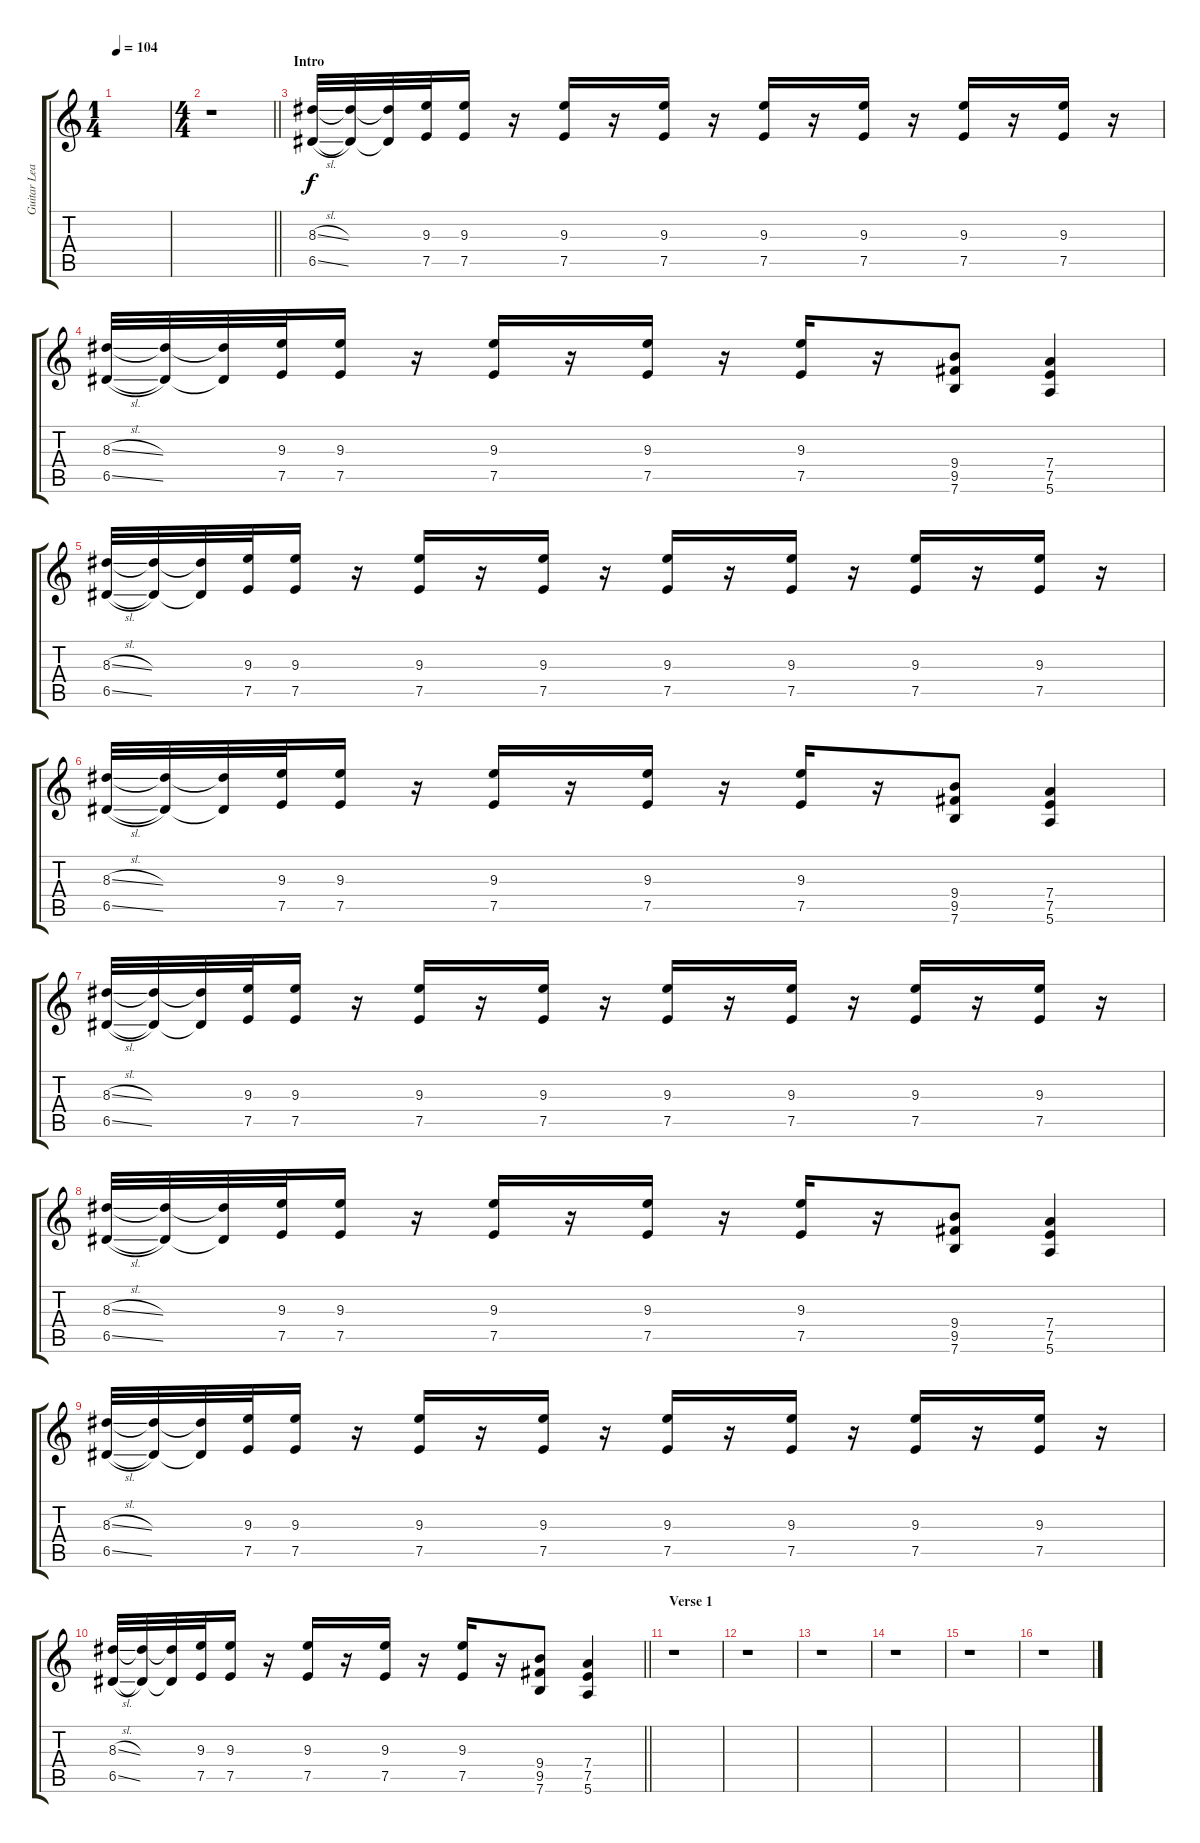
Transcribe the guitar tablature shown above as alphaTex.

\track ("Guitar Lead" "Guitar Lea") {instrument distortionguitar}
\staff {score tabs}
\tuning (E4 B3 G3 D3 A2 E2) {hide}
\ts (1 4)
\tempo 104
\clef g2
\ks c
|
\ts (4 4)
\barLineRight lightlight
r.1 |
\section ("" "Intro")
(8.3{sl} 6.5{sl}).32 (8.3{t} 6.5{t}).32 (8.3{t} 6.5{t}).32 (9.3 7.5).32 (9.3 7.5).16 r.16 (9.3 7.5).16 r.16 (9.3 7.5).16 r.16 (9.3 7.5).16 r.16 (9.3 7.5).16 r.16 (9.3 7.5).16 r.16 (9.3 7.5).16 r.16 |
(8.3{sl} 6.5{sl}).32 (8.3{t} 6.5{t}).32 (8.3{t} 6.5{t}).32 (9.3 7.5).32 (9.3 7.5).16 r.16 (9.3 7.5).16 r.16 (9.3 7.5).16 r.16 (9.3 7.5).16 r.16 (9.4 9.5 7.6).8 (7.4 7.5 5.6).4 |
(8.3{sl} 6.5{sl}).32 (8.3{t} 6.5{t}).32 (8.3{t} 6.5{t}).32 (9.3 7.5).32 (9.3 7.5).16 r.16 (9.3 7.5).16 r.16 (9.3 7.5).16 r.16 (9.3 7.5).16 r.16 (9.3 7.5).16 r.16 (9.3 7.5).16 r.16 (9.3 7.5).16 r.16 |
(8.3{sl} 6.5{sl}).32 (8.3{t} 6.5{t}).32 (8.3{t} 6.5{t}).32 (9.3 7.5).32 (9.3 7.5).16 r.16 (9.3 7.5).16 r.16 (9.3 7.5).16 r.16 (9.3 7.5).16 r.16 (9.4 9.5 7.6).8 (7.4 7.5 5.6).4 |
(8.3{sl} 6.5{sl}).32 (8.3{t} 6.5{t}).32 (8.3{t} 6.5{t}).32 (9.3 7.5).32 (9.3 7.5).16 r.16 (9.3 7.5).16 r.16 (9.3 7.5).16 r.16 (9.3 7.5).16 r.16 (9.3 7.5).16 r.16 (9.3 7.5).16 r.16 (9.3 7.5).16 r.16 |
(8.3{sl} 6.5{sl}).32 (8.3{t} 6.5{t}).32 (8.3{t} 6.5{t}).32 (9.3 7.5).32 (9.3 7.5).16 r.16 (9.3 7.5).16 r.16 (9.3 7.5).16 r.16 (9.3 7.5).16 r.16 (9.4 9.5 7.6).8 (7.4 7.5 5.6).4 |
(8.3{sl} 6.5{sl}).32 (8.3{t} 6.5{t}).32 (8.3{t} 6.5{t}).32 (9.3 7.5).32 (9.3 7.5).16 r.16 (9.3 7.5).16 r.16 (9.3 7.5).16 r.16 (9.3 7.5).16 r.16 (9.3 7.5).16 r.16 (9.3 7.5).16 r.16 (9.3 7.5).16 r.16 |
\barLineRight lightlight
(8.3{sl} 6.5{sl}).32 (8.3{t} 6.5{t}).32 (8.3{t} 6.5{t}).32 (9.3 7.5).32 (9.3 7.5).16 r.16 (9.3 7.5).16 r.16 (9.3 7.5).16 r.16 (9.3 7.5).16 r.16 (9.4 9.5 7.6).8 (7.4 7.5 5.6).4 |
\section ("" "Verse 1")
r.1 |
r.1 |
r.1 |
r.1 |
r.1 |
r.1
